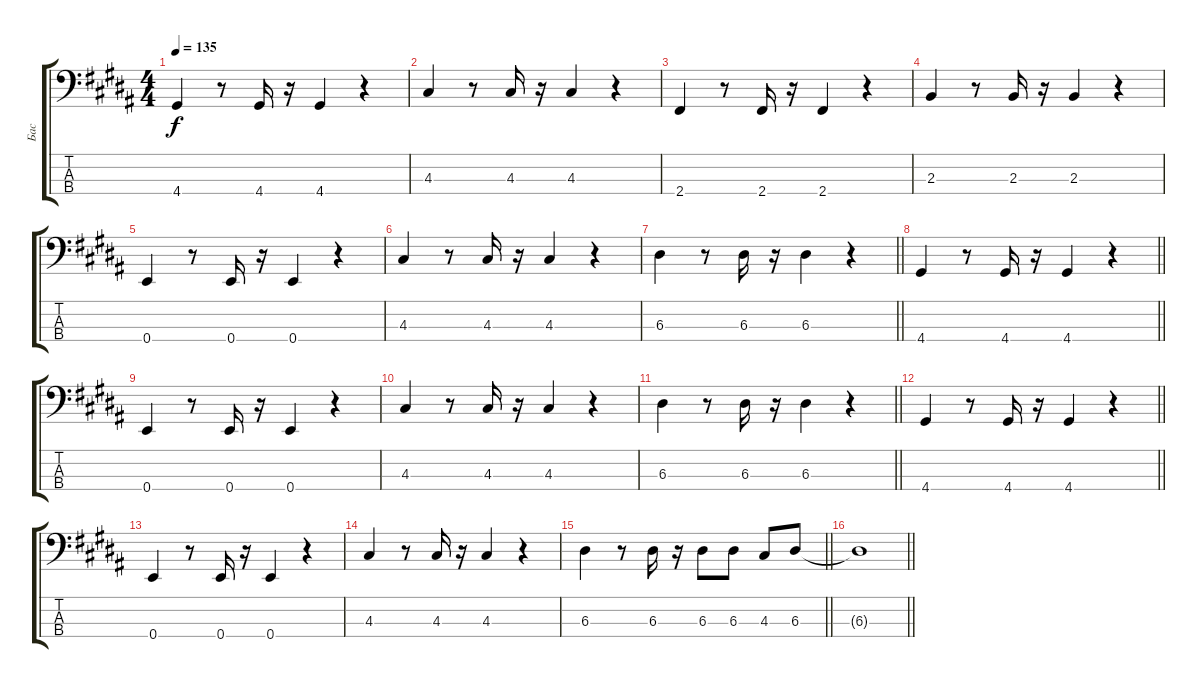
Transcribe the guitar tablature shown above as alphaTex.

\track ("Бас" "Бас") {instrument electricbassfinger}
\staff {score tabs}
\tuning (G2 D2 A1 E1) {hide}
\ts (4 4)
\tempo 135
\clef f4
\ks g#minor
4.4.4{dy f} r.8 4.4.16 r.16 4.4.4 r.4 |
4.3.4 r.8 4.3.16 r.16 4.3.4 r.4 |
2.4.4 r.8 2.4.16 r.16 2.4.4 r.4 |
2.3.4 r.8 2.3.16 r.16 2.3.4 r.4 |
0.4.4 r.8 0.4.16 r.16 0.4.4 r.4 |
4.3.4 r.8 4.3.16 r.16 4.3.4 r.4 |
\barLineRight lightlight
6.3.4 r.8 6.3.16 r.16 6.3.4 r.4 |
\barLineRight lightlight
4.4.4 r.8 4.4.16 r.16 4.4.4 r.4 |
\section ("" "")
0.4.4 r.8 0.4.16 r.16 0.4.4 r.4 |
4.3.4 r.8 4.3.16 r.16 4.3.4 r.4 |
\barLineRight lightlight
6.3.4 r.8 6.3.16 r.16 6.3.4 r.4 |
\barLineRight lightlight
4.4.4 r.8 4.4.16 r.16 4.4.4 r.4 |
0.4.4 r.8 0.4.16 r.16 0.4.4 r.4 |
4.3.4 r.8 4.3.16 r.16 4.3.4 r.4 |
\barLineRight lightlight
6.3.4 r.8 6.3.16 r.16 6.3.8 6.3.8 4.3.8 6.3.8 |
\barLineRight lightlight
6.3{t}.1
